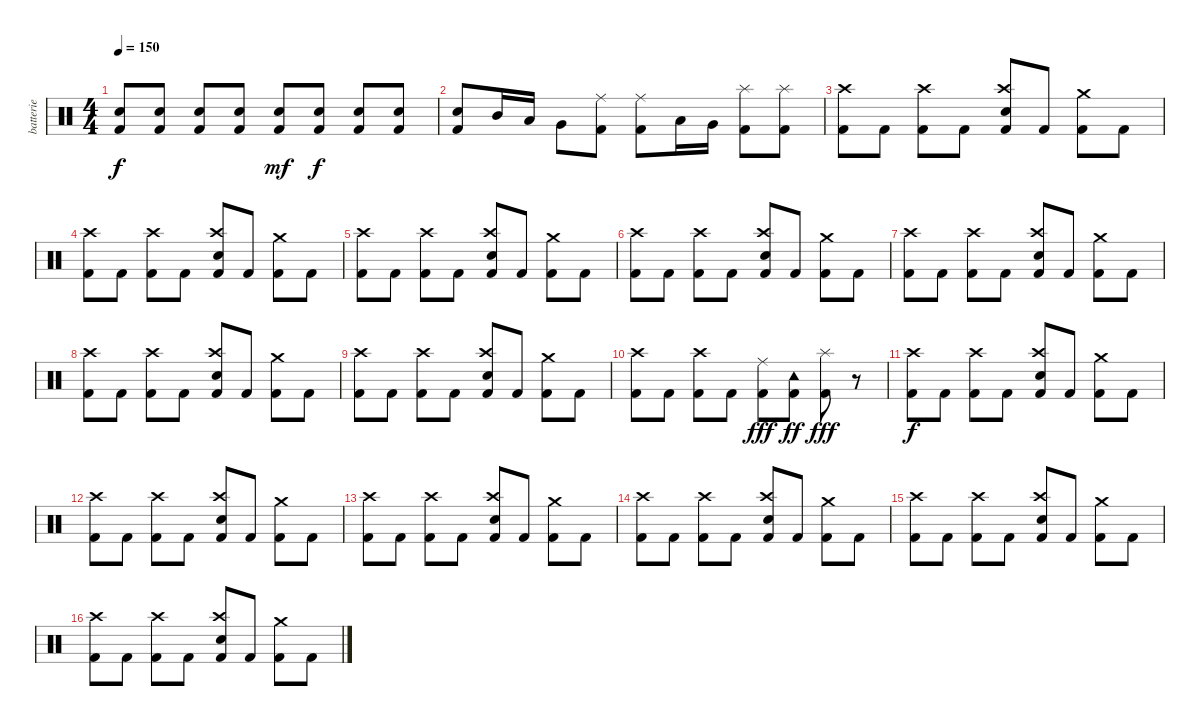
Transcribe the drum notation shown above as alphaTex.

\track ("batterie" "batterie") {instrument percussion}
\staff {score}
\articulation defaults
\ts (4 4)
\tempo 150
\clef neutral
\ks c
("Snare (hit) 2" "Kick (hit) 2").8{dy f} ("Snare (hit) 2" "Kick (hit) 2").8 ("Snare (hit) 2" "Kick (hit) 2").8 ("Snare (hit) 2" "Kick (hit) 2").8 ("Snare (hit) 2" "Kick (hit) 2").8{dy mf} ("Snare (hit) 2" "Kick (hit) 2").8{dy f} ("Snare (hit) 2" "Kick (hit) 2").8 ("Snare (hit) 2" "Kick (hit) 2").8 |
("Snare (hit) 2" "Kick (hit) 2").8 "Mid Tom (hit)".16 "Low Tom (hit)".16 "Very Low Tom (hit)".8 ("Ride (middle)" "Kick (hit) 2").8 ("Ride (middle)" "Kick (hit) 2").8 "Low Tom (hit)".16 "Very Low Tom (hit)".16 ("Splash (hit)" "Kick (hit) 2").8 ("Splash (hit)" "Kick (hit) 2").8 |
("Crash high (hit)" "Kick (hit) 2").8 "Kick (hit) 2".8 ("Crash high (hit)" "Kick (hit) 2").8 "Kick (hit) 2".8 ("Crash high (hit)" "Electric Snare (hit)" "Kick (hit) 2").8 "Kick (hit) 2".8 ("Crash medium (hit)" "Kick (hit) 2").8 "Kick (hit) 2".8 |
("Crash high (hit)" "Kick (hit) 2").8 "Kick (hit) 2".8 ("Crash high (hit)" "Kick (hit) 2").8 "Kick (hit) 2".8 ("Crash high (hit)" "Electric Snare (hit)" "Kick (hit) 2").8 "Kick (hit) 2".8 ("Crash medium (hit)" "Kick (hit) 2").8 "Kick (hit) 2".8 |
("Crash high (hit)" "Kick (hit) 2").8 "Kick (hit) 2".8 ("Crash high (hit)" "Kick (hit) 2").8 "Kick (hit) 2".8 ("Crash high (hit)" "Electric Snare (hit)" "Kick (hit) 2").8 "Kick (hit) 2".8 ("Crash medium (hit)" "Kick (hit) 2").8 "Kick (hit) 2".8 |
("Crash high (hit)" "Kick (hit) 2").8 "Kick (hit) 2".8 ("Crash high (hit)" "Kick (hit) 2").8 "Kick (hit) 2".8 ("Crash high (hit)" "Electric Snare (hit)" "Kick (hit) 2").8 "Kick (hit) 2".8 ("Crash medium (hit)" "Kick (hit) 2").8 "Kick (hit) 2".8 |
("Crash high (hit)" "Kick (hit) 2").8 "Kick (hit) 2".8 ("Crash high (hit)" "Kick (hit) 2").8 "Kick (hit) 2".8 ("Crash high (hit)" "Electric Snare (hit)" "Kick (hit) 2").8 "Kick (hit) 2".8 ("Crash medium (hit)" "Kick (hit) 2").8 "Kick (hit) 2".8 |
("Crash high (hit)" "Kick (hit) 2").8 "Kick (hit) 2".8 ("Crash high (hit)" "Kick (hit) 2").8 "Kick (hit) 2".8 ("Crash high (hit)" "Electric Snare (hit)" "Kick (hit) 2").8 "Kick (hit) 2".8 ("Crash medium (hit)" "Kick (hit) 2").8 "Kick (hit) 2".8 |
("Crash high (hit)" "Kick (hit) 2").8 "Kick (hit) 2".8 ("Crash high (hit)" "Kick (hit) 2").8 "Kick (hit) 2".8 ("Crash high (hit)" "Electric Snare (hit)" "Kick (hit) 2").8 "Kick (hit) 2".8 ("Crash medium (hit)" "Kick (hit) 2").8 "Kick (hit) 2".8 |
("Crash high (hit)" "Kick (hit) 2").8 "Kick (hit) 2".8 ("Crash high (hit)" "Kick (hit) 2").8 "Kick (hit) 2".8 ("Ride (middle)" "Kick (hit) 2").8{dy fff} ("Tambourine (hit)" "Kick (hit) 2").8{dy ff} ("Splash (hit)" "Kick (hit) 2").8{dy fff} r.8 |
("Crash high (hit)" "Kick (hit) 2").8{dy f} "Kick (hit) 2".8 ("Crash high (hit)" "Kick (hit) 2").8 "Kick (hit) 2".8 ("Crash high (hit)" "Electric Snare (hit)" "Kick (hit) 2").8 "Kick (hit) 2".8 ("Crash medium (hit)" "Kick (hit) 2").8 "Kick (hit) 2".8 |
("Crash high (hit)" "Kick (hit) 2").8 "Kick (hit) 2".8 ("Crash high (hit)" "Kick (hit) 2").8 "Kick (hit) 2".8 ("Crash high (hit)" "Electric Snare (hit)" "Kick (hit) 2").8 "Kick (hit) 2".8 ("Crash medium (hit)" "Kick (hit) 2").8 "Kick (hit) 2".8 |
("Crash high (hit)" "Kick (hit) 2").8 "Kick (hit) 2".8 ("Crash high (hit)" "Kick (hit) 2").8 "Kick (hit) 2".8 ("Crash high (hit)" "Electric Snare (hit)" "Kick (hit) 2").8 "Kick (hit) 2".8 ("Crash medium (hit)" "Kick (hit) 2").8 "Kick (hit) 2".8 |
("Crash high (hit)" "Kick (hit) 2").8 "Kick (hit) 2".8 ("Crash high (hit)" "Kick (hit) 2").8 "Kick (hit) 2".8 ("Crash high (hit)" "Electric Snare (hit)" "Kick (hit) 2").8 "Kick (hit) 2".8 ("Crash medium (hit)" "Kick (hit) 2").8 "Kick (hit) 2".8 |
("Crash high (hit)" "Kick (hit) 2").8 "Kick (hit) 2".8 ("Crash high (hit)" "Kick (hit) 2").8 "Kick (hit) 2".8 ("Crash high (hit)" "Electric Snare (hit)" "Kick (hit) 2").8 "Kick (hit) 2".8 ("Crash medium (hit)" "Kick (hit) 2").8 "Kick (hit) 2".8 |
("Crash high (hit)" "Kick (hit) 2").8 "Kick (hit) 2".8 ("Crash high (hit)" "Kick (hit) 2").8 "Kick (hit) 2".8 ("Crash high (hit)" "Electric Snare (hit)" "Kick (hit) 2").8 "Kick (hit) 2".8 ("Crash medium (hit)" "Kick (hit) 2").8 "Kick (hit) 2".8
